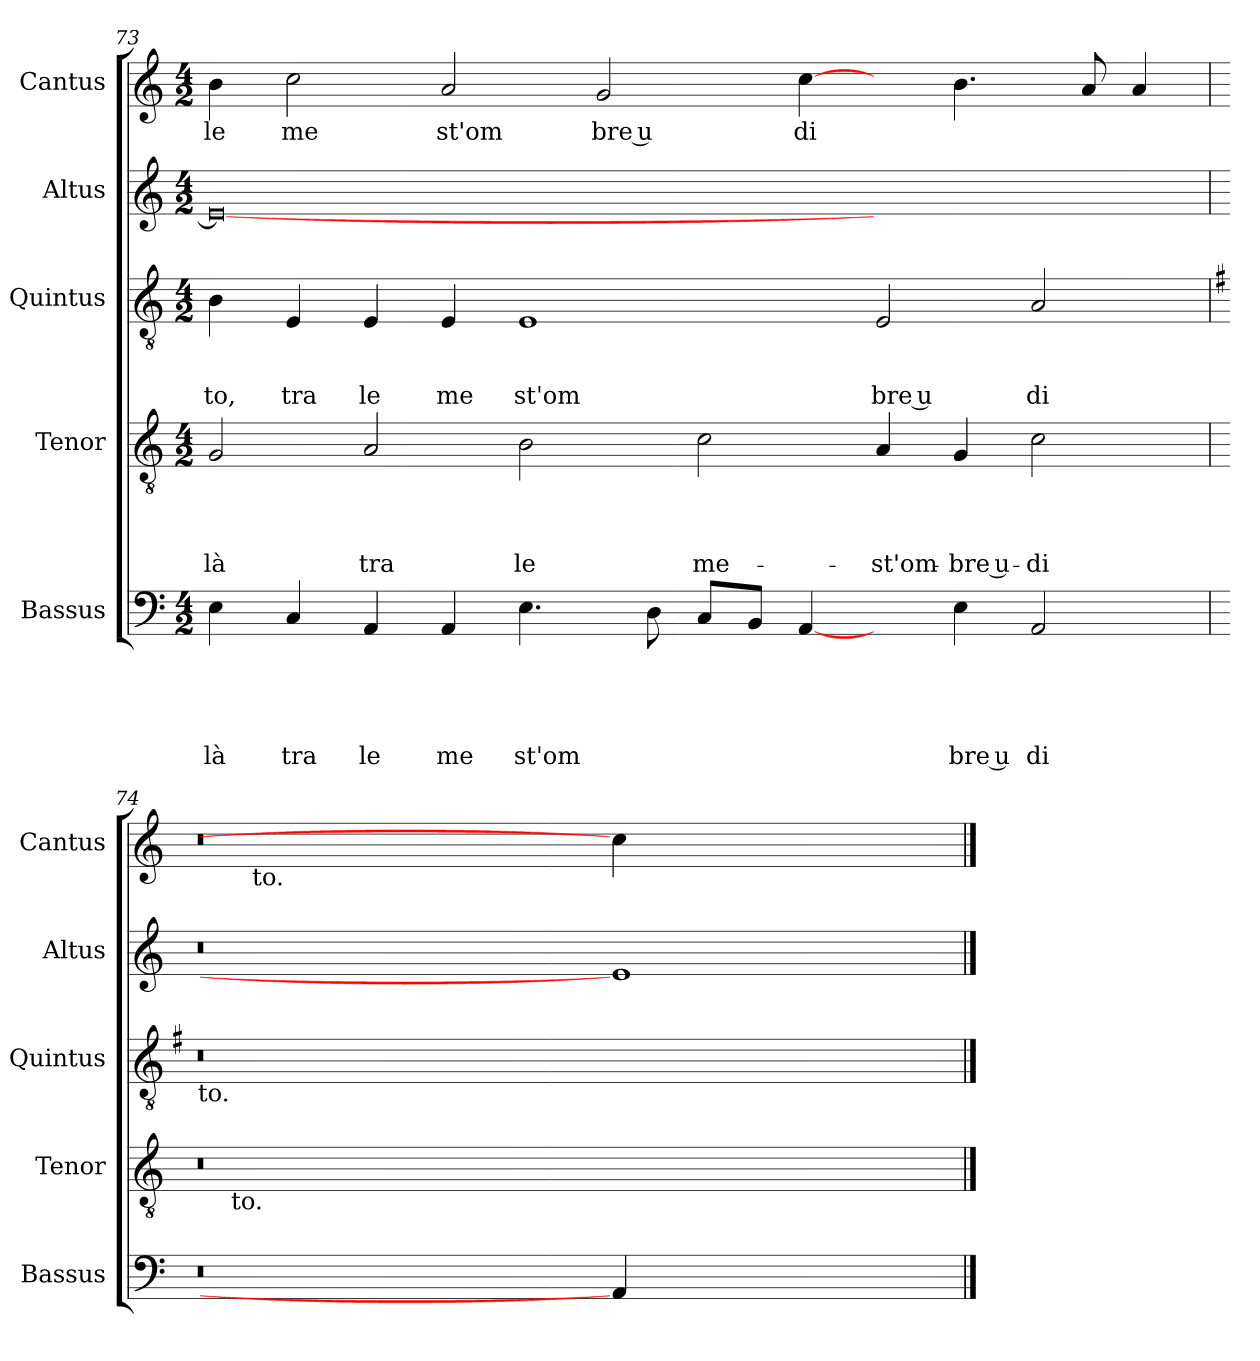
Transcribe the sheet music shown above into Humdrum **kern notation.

**kern	**text	**text	**text	**text	**text	**kern	**text	**text	**text	**text	**kern	**text	**text	**text	**kern	**text	**kern	**text
*part5	*part5	*part5	*part5	*part5	*part5	*part4	*part4	*part4	*part4	*part4	*part3	*part3	*part3	*part3	*part2	*part2	*part1	*part1
*staff5	*staff5	*staff5	*staff5	*staff5	*staff5	*staff4	*staff4	*staff4	*staff4	*staff4	*staff3	*staff3	*staff3	*staff3	*staff2	*staff2	*staff1	*staff1
*I"Bassus	*	*	*	*	*	*I"Tenor	*	*	*	*	*I"Quintus	*	*	*	*I"Altus	*	*I"Cantus	*
*I'Bassus	*	*	*	*	*	*I'Tenor	*	*	*	*	*I'Quintus	*	*	*	*I'Altus	*	*I'Cantus	*
*clefF4	*	*	*	*	*	*clefGv2	*	*	*	*	*clefGv2	*	*	*	*clefG2	*	*clefG2	*
*k[]	*	*	*	*	*	*k[]	*	*	*	*	*k[]	*	*	*	*k[]	*	*k[]	*
*C:	*	*	*	*	*	*C:	*	*	*	*	*C:	*	*	*	*C:	*	*C:	*
*M4/2	*	*	*	*	*	*M4/2	*	*	*	*	*M4/2	*	*	*	*M4/2	*	*M4/2	*
=73	=73	=73	=73	=73	=73	=73	=73	=73	=73	=73	=73	=73	=73	=73	=73	=73	=73	=73
!	!	!	!	!	!LO:LY:b	!	!	!	!	!LO:LY:b	!	!	!	!LO:LY:b	!	!	!	!LO:LY:b
4E\	.	.	.	.	là	2G/	.	.	.	là	4B\	.	.	to,	0e_	.	4b\	le
!	!	!	!	!	!LO:LY:b	!	!	!	!	!	!	!	!	!LO:LY:b	!	!	!	!LO:LY:b
4C/	.	.	.	.	tra	.	.	.	.	.	4E/	.	.	tra	.	.	2cc\	me
!	!	!	!	!	!LO:LY:b	!	!	!	!	!LO:LY:b	!	!	!	!LO:LY:b	!	!	!	!
4AA/	.	.	.	.	le	2A/	.	.	.	tra	4E/	.	.	le	.	.	.	.
!	!	!	!	!	!LO:LY:b	!	!	!	!	!	!	!	!	!LO:LY:b	!	!	!	!LO:LY:b
4AA/	.	.	.	.	me	.	.	.	.	.	4E/	.	.	me	.	.	2a/	st'om
!	!	!	!	!	!LO:LY:b	!	!	!	!	!LO:LY:b	!	!	!	!LO:LY:b	!	!	!	!
4.E\	.	.	.	.	st'om	2B\	.	.	.	le	1E	.	.	st'om	.	.	.	.
!	!	!	!	!	!	!	!	!	!	!	!	!	!	!	!	!	!	!LO:LY:b:rj
.	.	.	.	.	.	.	.	.	.	.	.	.	.	.	.	.	2g/	bre u
8D\	.	.	.	.	.	.	.	.	.	.	.	.	.	.	.	.	.	.
!	!	!	!	!	!	!	!	!	!	!LO:LY:b	!	!	!	!	!	!	!	!
8C/L	.	.	.	.	.	2c\	.	.	.	me-	.	.	.	.	.	.	.	.
8BB/J	.	.	.	.	.	.	.	.	.	.	.	.	.	.	.	.	.	.
!	!	!	!	!	!	!	!	!	!	!	!	!	!	!	!	!	!	!LO:LY:b
[4AA/	.	.	.	.	.	.	.	.	.	.	.	.	.	.	.	.	[4cc\	di
!	!	!	!	!	!	!	!	!	!	!LO:LY:b	!	!	!	!LO:LY:b:rj	!	!	!	!
4ryy	.	.	.	.	.	4A/	.	.	.	-st'om-	2E/	.	.	bre u	1ryy	.	4ryy	.
!	!	!	!	!	!LO:LY:b:rj	!	!	!	!	!LO:LY:b:rj	!	!	!	!	!	!	!	!
4E\	.	.	.	.	bre u	4G/	.	.	.	-bre u-	.	.	.	.	.	.	4.b\	.
!	!	!	!	!	!LO:LY:b	!	!	!	!	!LO:LY:b	!	!	!	!LO:LY:b	!	!	!	!
2AA/	.	.	.	.	di	2c\	.	.	.	-di-	2A/	.	.	di	.	.	.	.
.	.	.	.	.	.	.	.	.	.	.	.	.	.	.	.	.	8a/	.
.	.	.	.	.	.	.	.	.	.	.	.	.	.	.	.	.	4a/	.
=74	=74	=74	=74	=74	=74	=74	=74	=74	=74	=74	=74	=74	=74	=74	=74	=74	=74	=74
*	*	*	*	*	*	*	*	*	*	*	*k[f#]	*	*	*	*	*	*	*
*	*	*	*	*	*	*	*	*	*	*	*G:	*	*	*	*	*	*	*
!	!	!	!	!	!	!	!	!	!	!	!LO:TX:b:t=to.	!	!	!	!	!	!	!
*	*	*	*	*	*	*^	*	*	*	*	*	*	*	*	*	*	*^	*
0r	.	.	.	.	.	0r	16ryy	.	.	.	.	0r	.	.	.	0r	.	0r	16.ryy	.
!	!	!	!	!	!	!	!LO:TX:b:t=to.	!	!	!	!	!	!	!	!	!	!	!	!	!
.	.	.	.	.	.	.	1ryy	.	.	.	.	.	.	.	.	.	.	.	.	.
!	!	!	!	!	!	!	!	!	!	!	!	!	!	!	!	!	!	!	!LO:TX:b:t=to.	!
.	.	.	.	.	.	.	.	.	.	.	.	.	.	.	.	.	.	.	1ryy	.
.	.	.	.	.	.	.	1ryy	.	.	.	.	.	.	.	.	.	.	.	.	.
.	.	.	.	.	.	.	.	.	.	.	.	.	.	.	.	.	.	.	1ryy	.
4AA/]	.	.	.	.	.	1ryy	.	.	.	.	.	1ryy	.	.	.	1e]	.	4cc\]	.	.
.	.	.	.	.	.	.	2...ryy	.	.	.	.	.	.	.	.	.	.	.	.	.
.	.	.	.	.	.	.	.	.	.	.	.	.	.	.	.	.	.	.	2ryy	.
2.ryy	.	.	.	.	.	.	.	.	.	.	.	.	.	.	.	.	.	2.ryy	.	.
.	.	.	.	.	.	.	.	.	.	.	.	.	.	.	.	.	.	.	4ryy	.
.	.	.	.	.	.	.	.	.	.	.	.	.	.	.	.	.	.	.	8ryy	.
.	.	.	.	.	.	.	.	.	.	.	.	.	.	.	.	.	.	.	32ryy	.
*	*	*	*	*	*	*v	*v	*	*	*	*	*	*	*	*	*	*	*v	*v	*
==	==	==	==	==	==	==	==	==	==	==	==	==	==	==	==	==	==	==
*-	*-	*-	*-	*-	*-	*-	*-	*-	*-	*-	*-	*-	*-	*-	*-	*-	*-	*-
